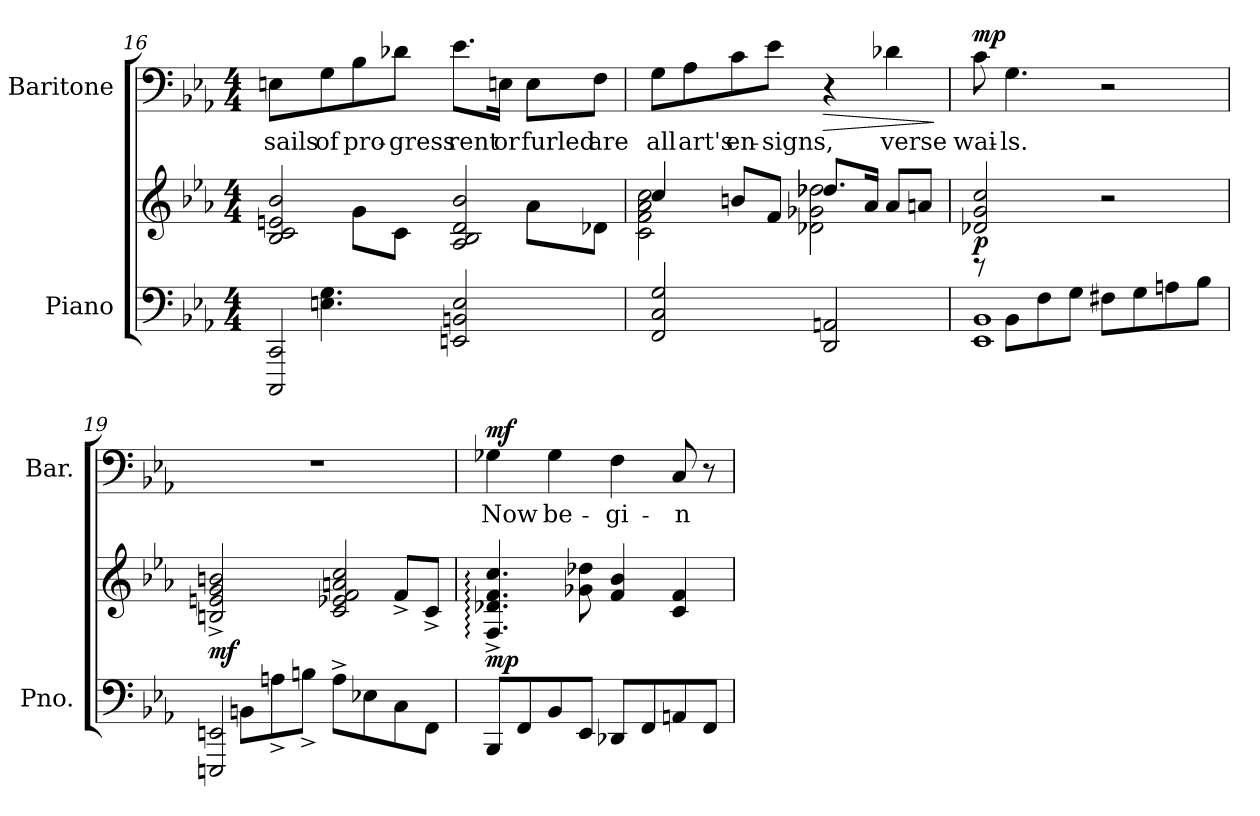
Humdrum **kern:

**kern	**kern	**dynam	**kern	**text	**dynam
*part2	*part2	*part2	*part1	*part1	*part1
*staff3	*staff2	*staff2/3	*staff1	*staff1	*staff1
*I"Piano	*	*	*I"Baritone	*	*
*I'Pno.	*	*	*I'Bar.	*	*
!!LO:LB:g=z
*clefF4	*clefG2	*	*clefF4	*	*
*k[b-e-a-]	*k[b-e-a-]	*	*k[b-e-a-]	*	*
*M4/4	*M4/4	*	*M4/4	*	*
=16	=16	=16	=16	=16	=16
*^	*^	*	*	*	*
!	!	!	!	!	!	!LO:LY:b	!
2CCC/ 2CC/	8ryy	2B-/ 2c/ 2en/ 2b-/	4ryy	.	8En\L	sails	.
!	!	!	!	!	!	!LO:LY:b	!
.	4.En\ 4.G\	.	.	.	8G\	of	.
!	!	!	!	!	!	!LO:LY:b	!
.	.	.	8g\L	.	8B-\	pro-	.
!	!	!	!	!	!	!LO:LY:b	!
.	.	.	8c\J	.	8d-X\J	-gress	.
!	!	!	!	!	!	!LO:LY:b	!
2EEn/ 2BBn/ 2E/	2ryy	2A-/ 2B-/ 2d/ 2b-/	4ryy	.	8.e-\L	rent	.
!	!	!	!	!	!	!LO:LY:b	!
.	.	.	.	.	16En\Jk	or	.
!	!	!	!	!	!	!LO:LY:b	!
.	.	.	8a-\L	.	8E\L	furled	.
!	!	!	!	!	!	!LO:LY:b	!
.	.	.	8d-X\J	.	8F\J	are	.
*v	*v	*	*	*	*	*	*
=17	=17	=17	=17	=17	=17	=17
!	!	!	!	!	!LO:LY:b	!
2FF/ 2C/ 2G/	4cc/	2c\ 2f\ 2a-\ 2cc\	.	8G\L	all	.
!	!	!	!	!	!LO:LY:b	!
.	.	.	.	8A-\	art's	.
!	!	!	!	!	!LO:LY:b	!
.	8bn/L	.	.	8c\	en-	.
!	!	!	!	!	!LO:LY:b	!
.	8f/J	.	.	8e-\J	-signs,	.
!	!	!	!	!	!	!LO:HP:b
2DD/ 2AAn/	8.dd-X/L	2d-X\ 2g-X\ 2dd-\	.	4r	.	>
.	16a-/Jk	.	.	.	.	.
!	!	!	!	!	!LO:LY:b	!
.	8a-/L	.	.	4d-X\	verse	.
.	8an/J	.	.	.	.	.
*	*v	*v	*	*	*	*
.	.	.	.	.	]
!!LO:PB:g=z
=18	=18	=18	=18	=18	=18
*^	*	*	*	*	*
!	!	!	!LO:DY:b	!	!LO:LY:b	!LO:DY:b
1EE- 1BB-	8re	2d-X/ 2g/ 2cc/	p	8c\	wai-	mp
!	!	!	!	!	!LO:LY:b	!
.	8BB-\L	.	.	4.G\	-ls.	.
.	8F\	.	.	.	.	.
.	8G\J	.	.	.	.	.
.	8F#X\L	2r	.	2r	.	.
.	8G\	.	.	.	.	.
.	8An\	.	.	.	.	.
.	8B-\J	.	.	.	.	.
=19	=19	=19	=19	=19	=19	=19
*	*	*^	*	*	*	*
!	!	!	!	!LO:DY:b	!	!	!
2EEEn/ 2EEn/	8ryy	2Bn/^ 2en/^ 2g/^ 2bn/^	2.ryy	mf	1r	.	.
.	8BBn\L	.	.	.	.	.	.
.	8An^\	.	.	.	.	.	.
.	8Bn^\J	.	.	.	.	.	.
8A^\L	2ryy	2c/ 2e-X/ 2f/ 2an/ 2cc/	.	.	.	.	.
8E-X\	.	.	.	.	.	.	.
8C\	.	.	8f^/L	.	.	.	.
8FF\J	.	.	8c^/J	.	.	.	.
*v	*v	*	*	*	*	*	*
=20	=20	=20	=20	=20	=20	=20
!	!	!	!LO:DY:b	!	!LO:LY:b	!LO:DY:b
*	*v	*v	*	*	*	*
8BBB-/L	4.F/:^ 4.d-X/:^ 4.f/:^ 4.cc/:^	mp	4G-X\	Now	mf
8FF/	.	.	.	.	.
!	!	!	!	!LO:LY:b	!
8BB-/	.	.	4G-\	be-	.
8EE-/J	8g-X\ 8dd-X\	.	.	.	.
!	!	!	!	!LO:LY:b	!
8DD-X/L	4f/ 4b-/	.	4F\	-gi-	.
8FF/	.	.	.	.	.
!	!	!	!	!LO:LY:b	!
8AAn/	4c/ 4f/	.	8C/	-n	.
8FF/J	.	.	8r	.	.
=	=	=	=	=	=
*-	*-	*-	*-	*-	*-
